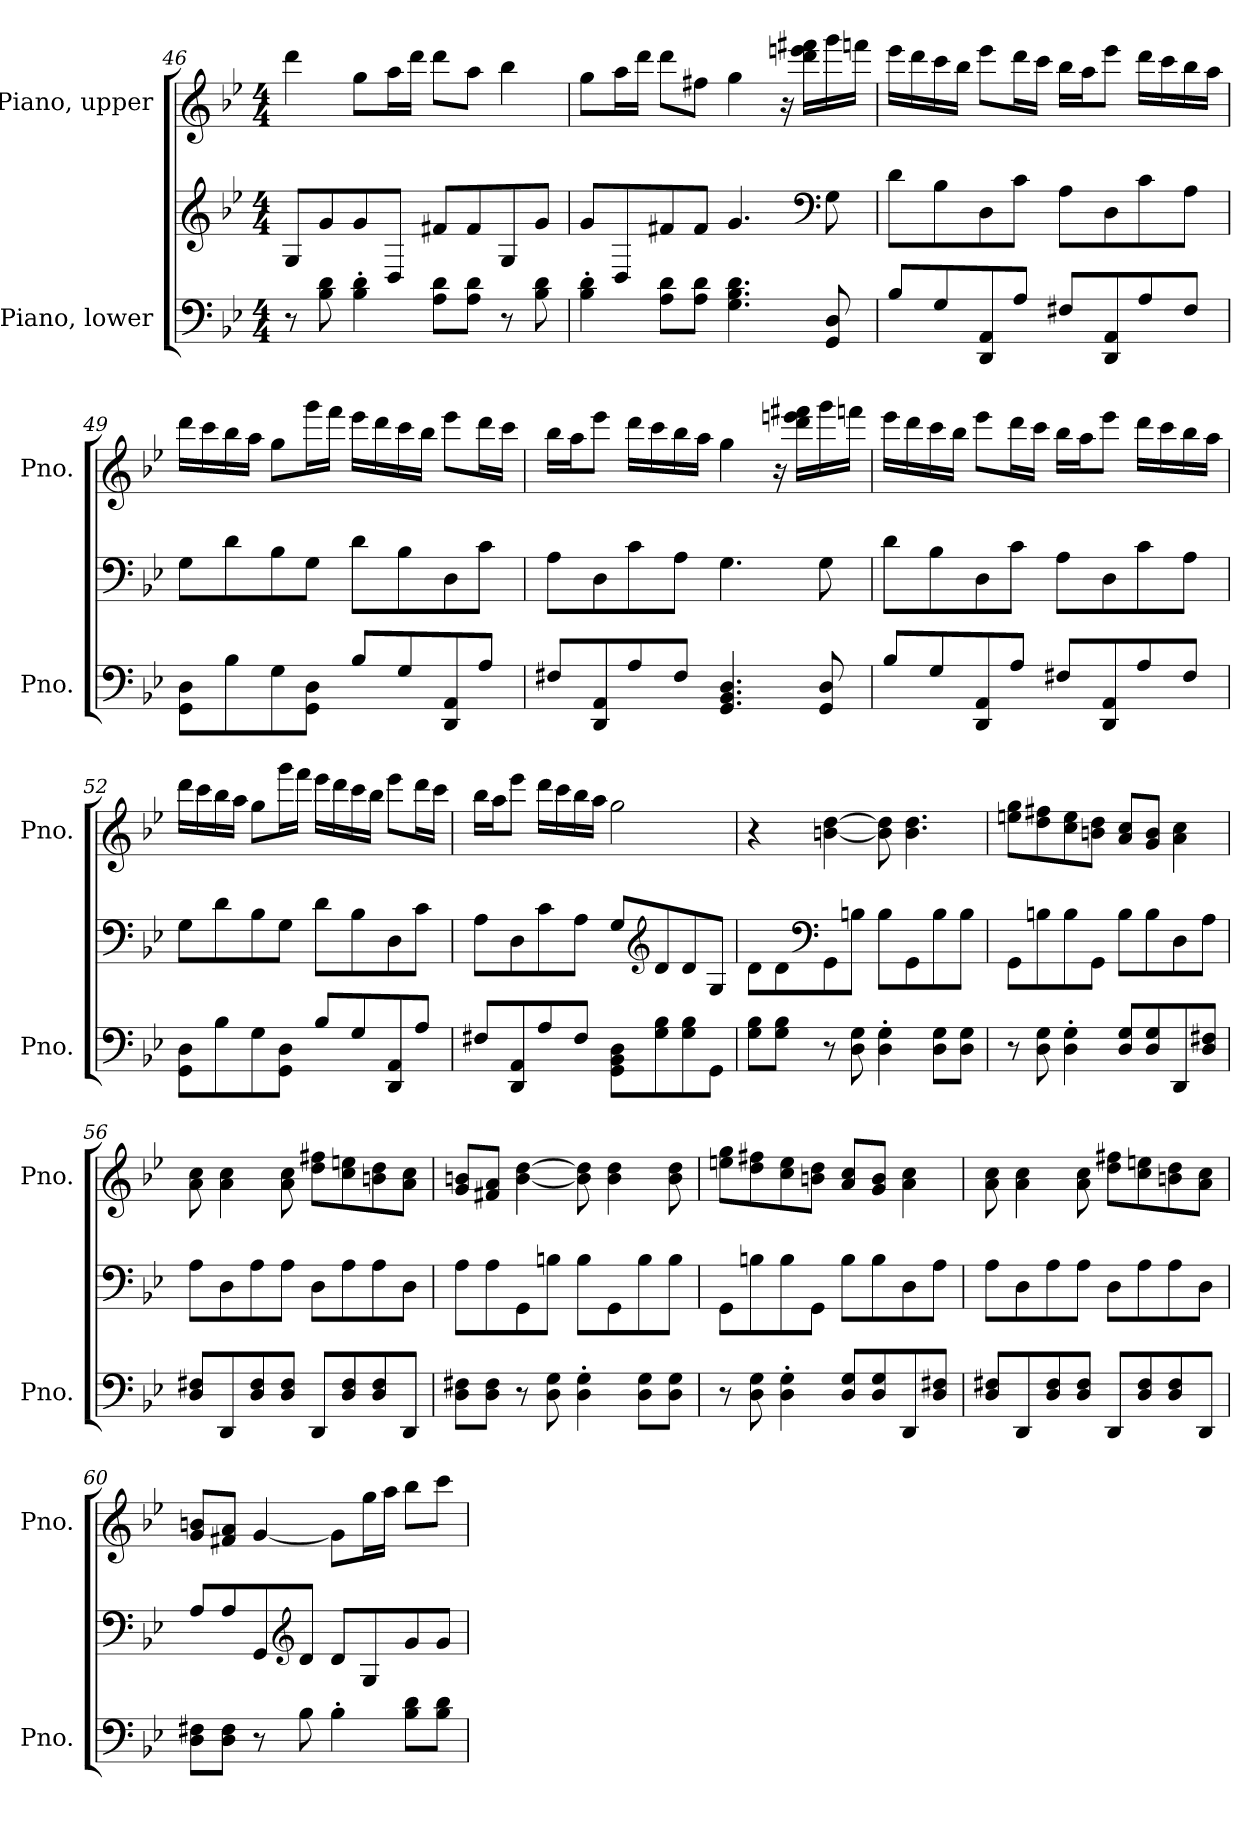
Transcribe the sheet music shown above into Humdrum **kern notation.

**kern	**kern	**kern
*part2	*part2	*part1
*staff3	*staff2	*staff1
*I"Piano, lower	*	*I"Piano, upper
*I'Pno.	*	*I'Pno.
!!LO:LB:g=z
*clefF4	*clefG2	*clefG2
*k[b-e-]	*k[b-e-]	*k[b-e-]
*M4/4	*M4/4	*M4/4
=46	=46	=46
8r	8G/L	4ddd\
8B-\ 8d\	8g/	.
4B-\' 4d\'	8g/	8gg\L
.	8D/J	16aa\L
.	.	16ddd\JJ
8A\ 8d\L	8f#X/L	8ddd\L
8A\ 8d\J	8f#/	8aa\J
8r	8G/	4bb-\
8B-\ 8d\	8g/J	.
=47	=47	=47
4B-\' 4d\'	8g/L	8gg\L
.	8D/	16aa\L
.	.	16ddd\JJ
8A\ 8d\L	8f#X/	8ddd\L
8A\ 8d\J	8f#/J	8ff#X\J
4.G\ 4.B-\ 4.d\	4.g/	4gg\
.	.	16r
.	.	16ddd\ 16eeen\ 16fff#X\LL
*	*clefF4	*
8GG/ 8D/	8G\	16ggg\
.	.	16fffn\JJ
!!LO:LB:g=z
=48	=48	=48
8B-/L	8d\L	16eee-\LL
.	.	16ddd\
8G/	8B-\	16ccc\
.	.	16bb-\JJ
8DD/ 8AA/	8D\	8eee-\L
8A/J	8c\J	16ddd\L
.	.	16ccc\JJ
8F#X/L	8A\L	16bb-\LL
.	.	16aa\J
8DD/ 8AA/	8D\	8eee-\J
8A/	8c\	16ddd\LL
.	.	16ccc\
8F#/J	8A\J	16bb-\
.	.	16aa\JJ
=49	=49	=49
8GG\ 8D\L	8G\L	16ddd\LL
.	.	16ccc\
8B-\	8d\	16bb-\
.	.	16aa\JJ
8G\	8B-\	8gg\L
8GG\ 8D\J	8G\J	16ggg\L
.	.	16fff\JJ
8B-/L	8d\L	16eee-\LL
.	.	16ddd\
8G/	8B-\	16ccc\
.	.	16bb-\JJ
8DD/ 8AA/	8D\	8eee-\L
8A/J	8c\J	16ddd\L
.	.	16ccc\JJ
!!LO:LB:g=z
=50	=50	=50
8F#X/L	8A\L	16bb-\LL
.	.	16aa\J
8DD/ 8AA/	8D\	8eee-\J
8A/	8c\	16ddd\LL
.	.	16ccc\
8F#/J	8A\J	16bb-\
.	.	16aa\JJ
4.GG/ 4.BB-/ 4.D/	4.G\	4gg\
.	.	16r
.	.	16ddd\ 16eeen\ 16fff#X\LL
8GG/ 8D/	8G\	16ggg\
.	.	16fffn\JJ
=51	=51	=51
8B-/L	8d\L	16eee-\LL
.	.	16ddd\
8G/	8B-\	16ccc\
.	.	16bb-\JJ
8DD/ 8AA/	8D\	8eee-\L
8A/J	8c\J	16ddd\L
.	.	16ccc\JJ
8F#X/L	8A\L	16bb-\LL
.	.	16aa\J
8DD/ 8AA/	8D\	8eee-\J
8A/	8c\	16ddd\LL
.	.	16ccc\
8F#/J	8A\J	16bb-\
.	.	16aa\JJ
!!LO:PB:g=z
=52	=52	=52
8GG\ 8D\L	8G\L	16ddd\LL
.	.	16ccc\
8B-\	8d\	16bb-\
.	.	16aa\JJ
8G\	8B-\	8gg\L
8GG\ 8D\J	8G\J	16ggg\L
.	.	16fff\JJ
8B-/L	8d\L	16eee-\LL
.	.	16ddd\
8G/	8B-\	16ccc\
.	.	16bb-\JJ
8DD/ 8AA/	8D\	8eee-\L
8A/J	8c\J	16ddd\L
.	.	16ccc\JJ
=53	=53	=53
8F#X/L	8A\L	16bb-\LL
.	.	16aa\J
8DD/ 8AA/	8D\	8eee-\J
8A/	8c\	16ddd\LL
.	.	16ccc\
8F#/J	8A\J	16bb-\
.	.	16aa\JJ
8GG\ 8BB-\ 8D\L	8G/L	2gg\
*	*clefG2	*
8G\ 8B-\	8d/	.
8G\ 8B-\	8d/	.
8GG\J	8G/J	.
!!LO:LB:g=z
=54	=54	=54
8G\ 8B-\L	8d\L	4r
8G\ 8B-\J	8d\	.
*	*clefF4	*
8r	8GG\	[4bn\ [4dd\
8D\ 8G\	8Bn\J	.
4D\' 4G\'	8B\L	8b\] 8dd\]
.	8GG\	4.b\ 4.dd\
8D\ 8G\L	8B\	.
8D\ 8G\J	8B\J	.
=55	=55	=55
8r	8GG\L	8een\ 8gg\L
8D\ 8G\	8Bn\	8dd\ 8ff#X\
4D\' 4G\'	8B\	8cc\ 8ee\
.	8GG\J	8bn\ 8dd\J
8D/ 8G/L	8B\L	8a/ 8cc/L
8D/ 8G/	8B\	8g/ 8b/J
8DD/	8D\	4a\ 4cc\
8D/ 8F#X/J	8A\J	.
=56	=56	=56
8D/ 8F#X/L	8A\L	8a\ 8cc\
8DD/	8D\	4a\ 4cc\
8D/ 8F#/	8A\	.
8D/ 8F#/J	8A\J	8a\ 8cc\
8DD/L	8D\L	8dd\ 8ff#X\L
8D/ 8F#/	8A\	8cc\ 8een\
8D/ 8F#/	8A\	8bn\ 8dd\
8DD/J	8D\J	8a\ 8cc\J
=57	=57	=57
8D\ 8F#X\L	8A\L	8g/ 8bn/L
8D\ 8F#\J	8A\	8f#X/ 8a/J
8r	8GG\	[4b\ [4dd\
8D\ 8G\	8Bn\J	.
4D\' 4G\'	8B\L	8b\] 8dd\]
.	8GG\	4b\ 4dd\
8D\ 8G\L	8B\	.
8D\ 8G\J	8B\J	8b\ 8dd\
!!LO:LB:g=z
=58	=58	=58
8r	8GG\L	8een\ 8gg\L
8D\ 8G\	8Bn\	8dd\ 8ff#X\
4D\' 4G\'	8B\	8cc\ 8ee\
.	8GG\J	8bn\ 8dd\J
8D/ 8G/L	8B\L	8a/ 8cc/L
8D/ 8G/	8B\	8g/ 8b/J
8DD/	8D\	4a\ 4cc\
8D/ 8F#X/J	8A\J	.
=59	=59	=59
8D/ 8F#X/L	8A\L	8a\ 8cc\
8DD/	8D\	4a\ 4cc\
8D/ 8F#/	8A\	.
8D/ 8F#/J	8A\J	8a\ 8cc\
8DD/L	8D\L	8dd\ 8ff#X\L
8D/ 8F#/	8A\	8cc\ 8een\
8D/ 8F#/	8A\	8bn\ 8dd\
8DD/J	8D\J	8a\ 8cc\J
=60	=60	=60
8D\ 8F#X\L	8A/L	8g/ 8bn/L
8D\ 8F#\J	8A/	8f#X/ 8a/J
8r	8GG/	[4g/
*	*clefG2	*
8B-\	8d/J	.
4B-'\	8d/L	8g\L]
.	8G/	16gg\L
.	.	16aa\JJ
8B-\ 8d\L	8g/	8bb-\L
8B-\ 8d\J	8g/J	8ccc\J
=	=	=
*-	*-	*-
